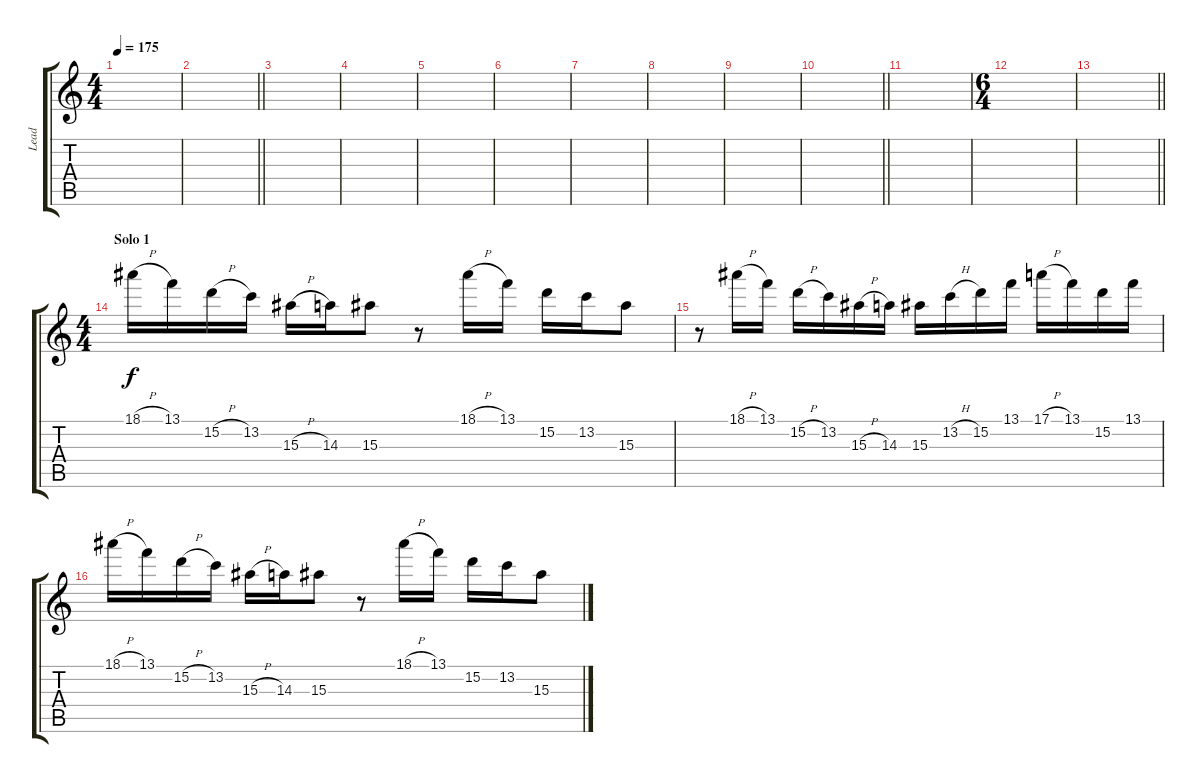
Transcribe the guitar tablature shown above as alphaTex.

\track ("Lead" "Lead") {instrument distortionguitar}
\staff {score tabs}
\tuning (E4 B3 G3 D3 A2 E2) {hide}
\ts (4 4)
\tempo 175
\clef g2
\ks c
|
\barLineRight lightlight
|
\section ("" "")
|
|
|
|
|
|
|
\barLineRight lightlight
|
\section ("" "")
|
\ts (6 4)
|
\barLineRight lightlight
|
\ts (4 4)
\section ("" "Solo 1")
18.1{h}.16 13.1.16 15.2{h}.16 13.2.16 15.3{h}.16 14.3.16 15.3.8 r.8 18.1{h}.16 13.1.16 15.2.16 13.2.16 15.3.8 |
r.8 18.1{h}.16 13.1.16 15.2{h}.16 13.2.16 15.3{h}.16 14.3.16 15.3.16 13.2{h}.16 15.2.16 13.1.16 17.1{h}.16 13.1.16 15.2.16 13.1.16 |
18.1{h}.16 13.1.16 15.2{h}.16 13.2.16 15.3{h}.16 14.3.16 15.3.8 r.8 18.1{h}.16 13.1.16 15.2.16 13.2.16 15.3.8
